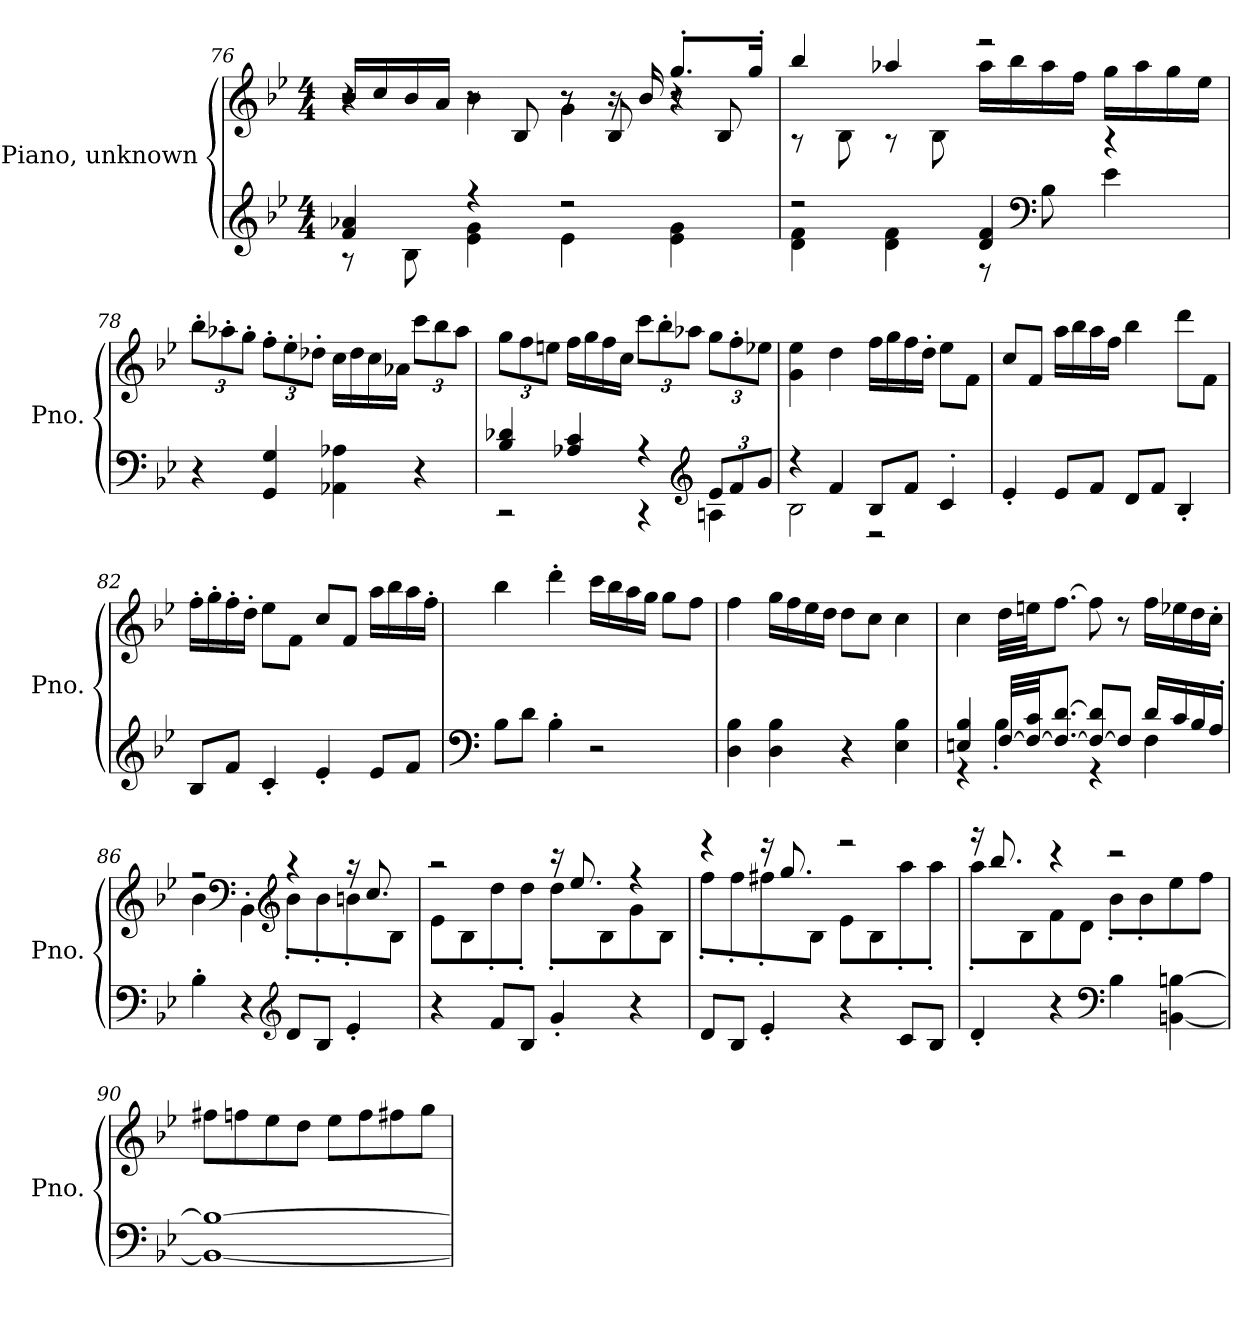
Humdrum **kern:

**kern	**kern
*part1	*part1
*staff2	*staff1
*I"Piano, unknown	*
*I'Pno.	*
!!LO:LB:g=z
*clefG2	*clefG2
*k[b-e-]	*k[b-e-]
*M4/4	*M4/4
=76	=76
*^	*^
*	*	*	*^
4f/ 4a-X/	8r	16b-/LL	4r	2r
.	.	16cc/	.	.
.	8B-\	16b-/	.	.
.	.	16a/JJ	.	.
4r	4e-\ 4g\	8r	4b-\	.
.	.	8B-/	.	.
2r	4e-\	8r	4g\	8r
.	.	16r	.	8B-/
.	.	16b-/	.	.
.	4e-\ 4g\	8.gg'/L	4r	8r
.	.	.	.	8B-/
.	.	16gg'/Jk	.	.
*	*	*	*v	*v
=77	=77	=77	=77
2r	4d\ 4f\	4bb-/	8r
.	.	.	8B-\
.	4d\ 4f\	4aa-X/	8r
.	.	.	8B-\
4d/ 4f/	8r	2r	16aa-\LL
.	.	.	16bb-\
*clefF4	*	*	*
.	8B-\	.	16aa-\
.	.	.	16ff\JJ
4r	4e-\	.	16gg\LL
.	.	.	16aa-\
.	.	.	16gg\
.	.	.	16ee-\JJ
*v	*v	*	*
*	*v	*v
!!LO:LB:g=z
=78	=78
*	*Xbrackettup
4r	12bb-'\L
.	12aa-X'\
.	12gg'\J
4GG/ 4G/	12ff'\L
.	12ee-'\
.	12dd-X'\J
4AA-X\ 4A-X\	16cc\LL
.	16dd-\
.	16cc\
.	16a-X\JJ
4r	12ccc\L
.	12bb-\
.	12aa-\J
=79	=79
*^	*
4B-/ 4d-X/	2r	12gg\L
.	.	12ff\
.	.	12een\J
4A-X/ 4c/	.	16ff\LL
.	.	16gg\
.	.	16ff\
.	.	16cc\JJ
4r	4r	12ccc\L
.	.	12bb-'\
.	.	12aa-X\J
*clefG2	*	*
*Xbrackettup	*	*
12e-/L	4An\	12gg\L
12f/	.	12ff'\
12g/J	.	12ee-X\J
=80	=80	=80
4r	2B-\	4g\ 4ee-\
4f/	.	4dd\
8B-/L	2r	16ff\LL
.	.	16gg\
8f/J	.	16ff\
.	.	16dd'\JJ
4c'/	.	8ee-\L
.	.	8f\J
*v	*v	*
!!LO:LB:g=z
=81	=81
4e-'/	8cc/L
.	8f/J
8e-/L	16aa\LL
.	16bb-\
8f/J	16aa\
.	16ff\JJ
8d/L	4bb-\
8f/J	.
4B-'/	8ddd\L
.	8f\J
=82	=82
8B-/L	16ff'\LL
.	16gg'\
8f/J	16ff'\
.	16dd'\JJ
4c'/	8ee-\L
.	8f\J
4e-'/	8cc/L
.	8f/J
8e-/L	16aa\LL
.	16bb-\
8f/J	16aa\
.	16ff'\JJ
=83	=83
*clefF4	*
8B-\L	4bb-\
8d\J	.
4B-'\	4ddd'\
2r	16ccc\LL
.	16bb-\
.	16aa\
.	16gg\JJ
.	8gg\L
.	8ff\J
=84	=84
4D\ 4B-\	4ff\
4D\ 4B-\	16gg\LL
.	16ff\
.	16ee-\
.	16dd\JJ
4r	8dd\L
.	8cc\J
4E-\ 4B-\	4cc\
!!LO:LB:g=z
=85	=85
*^	*
4En/ 4B-/	4r	4cc\
[32F/LLL	4B-'\	32dd\LLL
32F/_ 32c/JJ	.	32een\JJ
8.F/_ [8.d/J	.	[8.ff\J
8F/_ 8d/]L	4r	8ff\]
8F/J]	.	8r
16d/LL	4F\	16ff\LL
16c/	.	16ee-X\
16B-/	.	16dd\
16A'/JJ	.	16cc'\JJ
*v	*v	*
=86	=86
*	*^
4B-'\	2r	4b-\
*	*clefF4	*
4r	.	4BB-'\
*clefG2	*clefG2	*
8d/L	4r	8b-'\L
8B-/J	.	8b-'\
4e-'/	16r	8bn'\
.	8.cc/	.
.	.	8B-\J
=87	=87	=87
4r	2r	8e-\L
.	.	8B-\
8f/L	.	8dd'\
8B-/J	.	8dd'\J
4g'/	16r	8dd'\L
.	8.ee-/	.
.	.	8B-\
4r	4r	8g\
.	.	8B-\J
!!LO:LB:g=z	!!
=88	=88	=88
8d/L	4r	8ff'\L
8B-/J	.	8ff'\
4e-'/	16r	8ff#X'\
.	8.gg/	.
.	.	8B-\J
4r	2r	8e-\L
.	.	8B-\
8c/L	.	8aa'\
8B-/J	.	8aa'\J
=89	=89	=89
4d'/	16r	8aa'\L
.	8.bb-/	.
.	.	8B-\
4r	4r	8f\
.	.	8d\J
*clefF4	*	*
4B-\	2r	8b-'\L
.	.	8b-'\
[4BBn\ [4Bn\	.	8ee-\
.	.	8ff\J
*	*v	*v
=90	=90
1BB_ 1B_	8ff#X\L
.	8ffn\
.	8ee-\
.	8dd\J
.	8ee-\L
.	8ff\
.	8ff#X\
.	8gg\J
=	=
*-	*-
